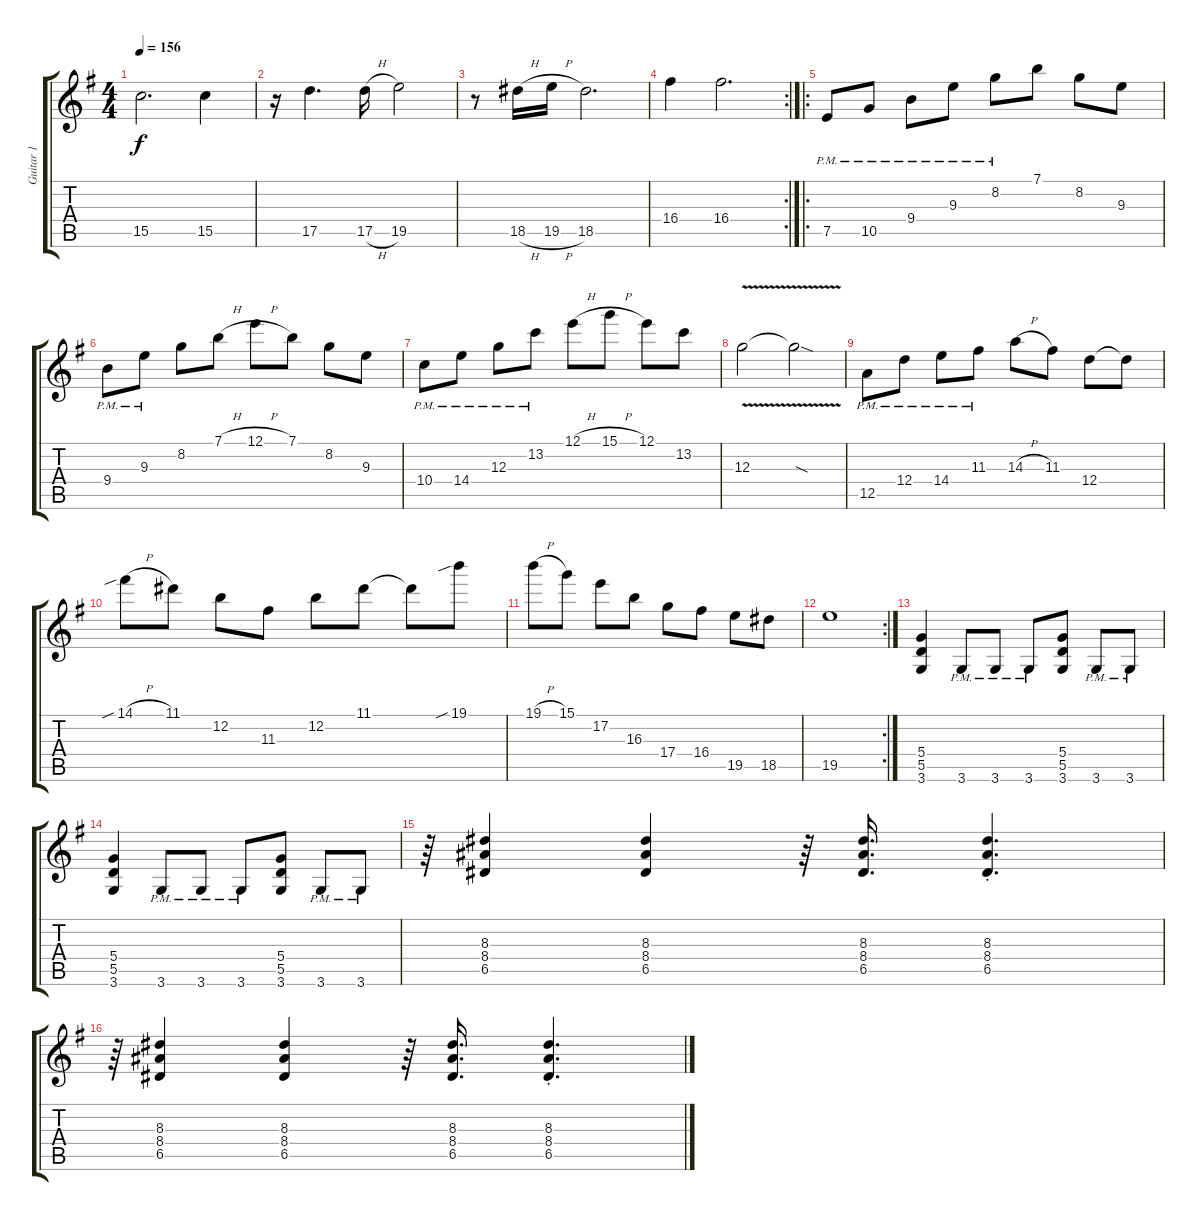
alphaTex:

\track ("Guitar 1" "Guitar 1") {instrument distortionguitar}
\staff {score tabs}
\tuning (E4 B3 G3 D3 A2 E2) {hide}
\ts (4 4)
\tempo 156
\clef g2
\ks g
15.5.2{d dy f} 15.5.4 |
r.16 17.5.4{d} 17.5{h}.16 19.5.2 |
r.8 18.5{h}.16 19.5{h}.16 18.5.2{d} |
\rc 2
16.4.4 16.4.2{d} |
\ro
7.5{pm}.8 10.5{pm}.8 9.4{pm}.8 9.3{pm}.8 8.2{pm}.8 7.1.8 8.2.8 9.3.8 |
9.4{pm}.8 9.3{pm}.8 8.2.8 7.1{h}.8 12.1{h}.8 7.1.8 8.2.8 9.3.8 |
10.4{pm}.8 14.4{pm}.8 12.3{pm}.8 13.2{pm}.8 12.1{h}.8 15.1{h}.8 12.1.8 13.2.8 |
12.3{v}.2 12.3{sod t}.2 |
12.5{pm}.8 12.4{pm}.8 14.4{pm}.8 11.3{pm}.8 14.3{h}.8 11.3.8 12.4.8 12.4{t}.8 |
14.1{sib h}.8 11.1.8 12.2.8 11.3.8 12.2.8 11.1.8 11.1{t}.8 19.1{sib}.8 |
19.1{h}.8 15.1.8 17.2.8 16.3.8 17.4.8 16.4.8 19.5.8 18.5.8 |
\rc 2
19.5.1 |
(5.4 5.5 3.6).4 3.6{pm}.8 3.6{pm}.8 3.6{pm}.8 (5.4 5.5 3.6).8 3.6{pm}.8 3.6{pm}.8 |
(5.4 5.5 3.6).4 3.6{pm}.8 3.6{pm}.8 3.6{pm}.8 (5.4 5.5 3.6).8 3.6{pm}.8 3.6{pm}.8 |
r.64 (8.3 8.4 6.5).4 (8.3 8.4 6.5).4 r.64 (8.3 8.4 6.5).16{d} (8.3{st} 8.4{st} 6.5{st}).4{d} |
r.64 (8.3 8.4 6.5).4 (8.3 8.4 6.5).4 r.64 (8.3 8.4 6.5).16{d} (8.3{st} 8.4{st} 6.5{st}).4{d}
